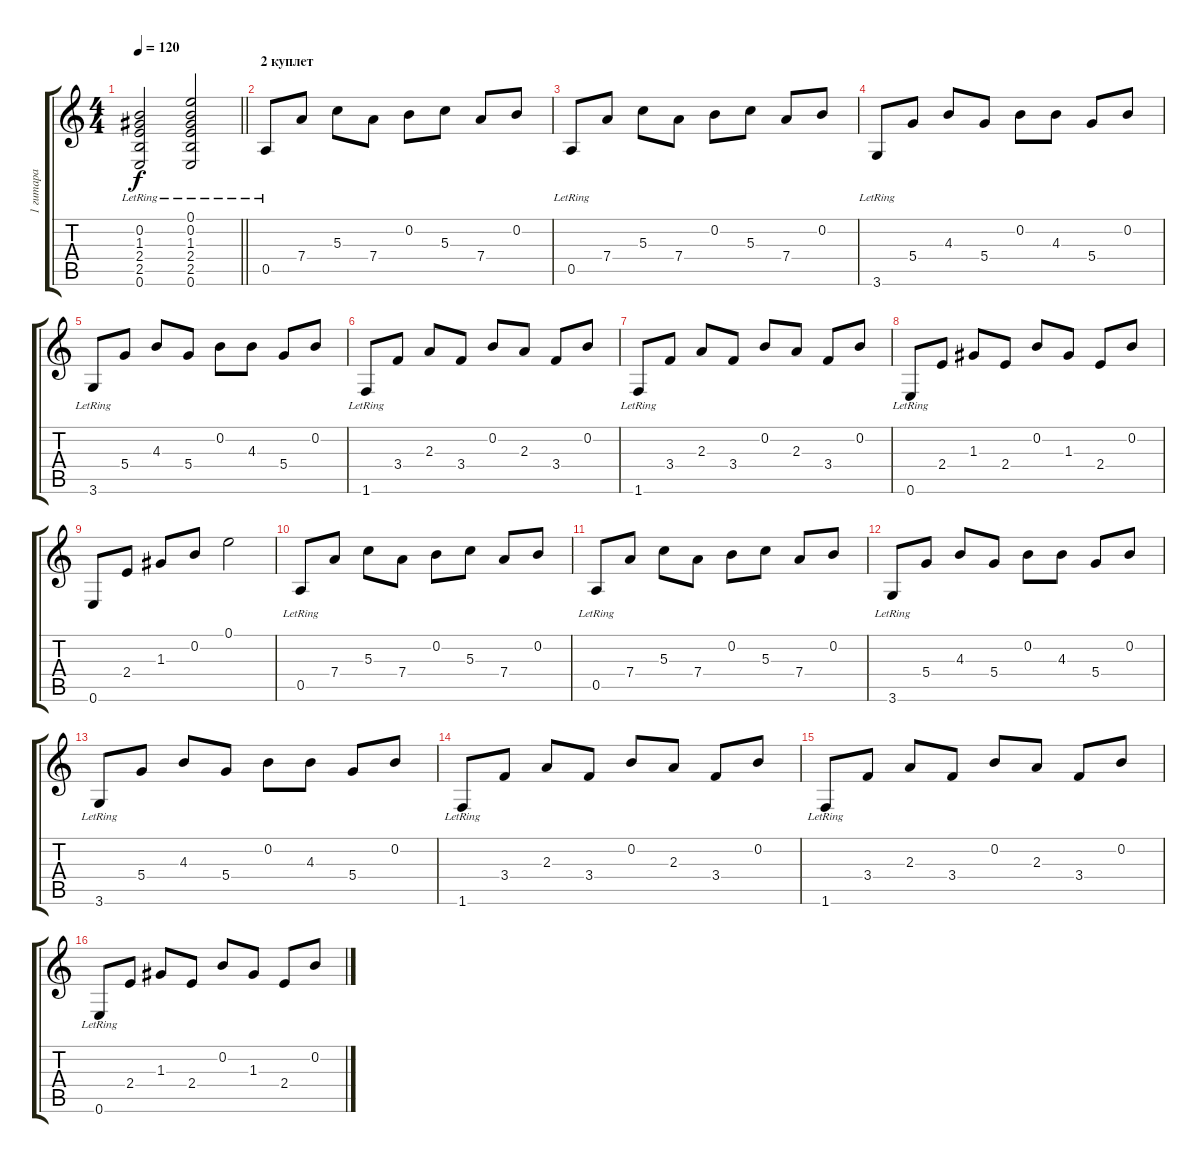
\track ("1 гитара" "1 гитара") {instrument distortionguitar}
\staff {score tabs}
\tuning (E4 B3 G3 D3 A2 E2) {hide}
\ts (4 4)
\tempo 120
\clef g2
\barLineRight lightlight
\ks c
(0.2{lr} 1.3{lr} 2.4{lr} 2.5{lr} 0.6{lr}).2{dy f} (0.1{lr} 0.2{lr} 1.3{lr} 2.4{lr} 2.5{lr} 0.6{lr}).2 |
\section ("" "2 куплет")
0.5{lr}.8 7.4.8 5.3.8 7.4.8 0.2.8 5.3.8 7.4.8 0.2.8 |
0.5{lr}.8 7.4.8 5.3.8 7.4.8 0.2.8 5.3.8 7.4.8 0.2.8 |
3.6{lr}.8 5.4.8 4.3.8 5.4.8 0.2.8 4.3.8 5.4.8 0.2.8 |
3.6{lr}.8 5.4.8 4.3.8 5.4.8 0.2.8 4.3.8 5.4.8 0.2.8 |
1.6{lr}.8 3.4.8 2.3.8 3.4.8 0.2.8 2.3.8 3.4.8 0.2.8 |
1.6{lr}.8 3.4.8 2.3.8 3.4.8 0.2.8 2.3.8 3.4.8 0.2.8 |
0.6{lr}.8 2.4.8 1.3.8 2.4.8 0.2.8 1.3.8 2.4.8 0.2.8 |
0.6.8 2.4.8 1.3.8 0.2.8 0.1.2 |
0.5{lr}.8 7.4.8 5.3.8 7.4.8 0.2.8 5.3.8 7.4.8 0.2.8 |
0.5{lr}.8 7.4.8 5.3.8 7.4.8 0.2.8 5.3.8 7.4.8 0.2.8 |
3.6{lr}.8 5.4.8 4.3.8 5.4.8 0.2.8 4.3.8 5.4.8 0.2.8 |
3.6{lr}.8 5.4.8 4.3.8 5.4.8 0.2.8 4.3.8 5.4.8 0.2.8 |
1.6{lr}.8 3.4.8 2.3.8 3.4.8 0.2.8 2.3.8 3.4.8 0.2.8 |
1.6{lr}.8 3.4.8 2.3.8 3.4.8 0.2.8 2.3.8 3.4.8 0.2.8 |
0.6{lr}.8 2.4.8 1.3.8 2.4.8 0.2.8 1.3.8 2.4.8 0.2.8
